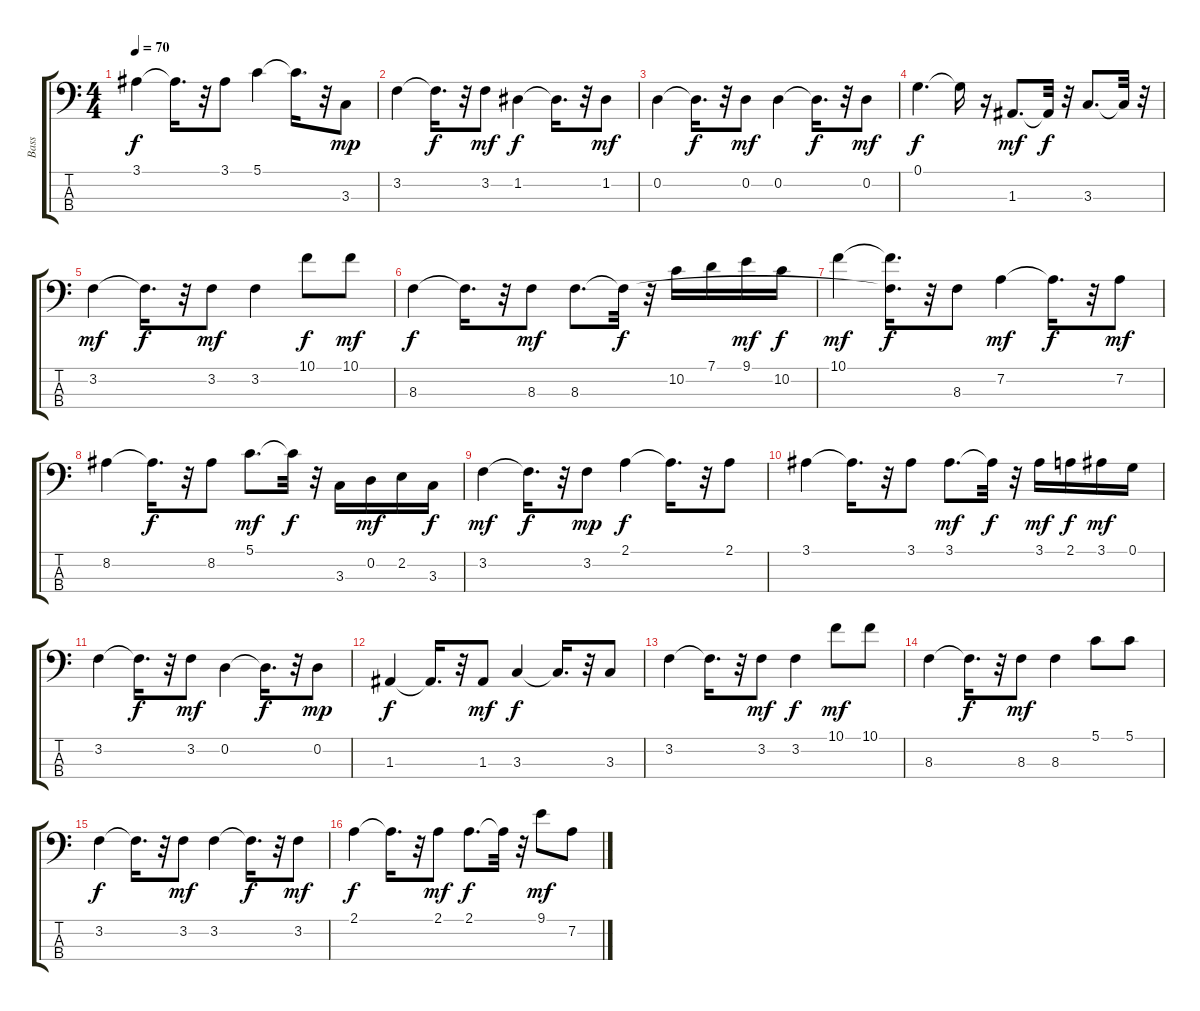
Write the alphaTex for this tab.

\track ("Bass" "Bass") {instrument electricbassfinger}
\staff {score tabs}
\tuning (G2 D2 A1 E1) {hide}
\ts (4 4)
\tempo 70
\clef f4
\ks c
3.1.4{dy f} 3.1{t}.16{d} r.32 3.1.8 5.1.4 5.1{t}.16{d} r.32 3.3.8{dy mp} |
3.2.4 3.2{t}.16{d dy f} r.32 3.2.8{dy mf} 1.2.4{dy f} 1.2{t}.16{d} r.32 1.2.8{dy mf} |
0.2.4 0.2{t}.16{d dy f} r.32 0.2.8{dy mf} 0.2.4 0.2{t}.16{d dy f} r.32 0.2.8{dy mf} |
0.1.4{d dy f} 0.1{t}.16 r.16 1.3.8{d dy mf} 1.3{t}.32{dy f} r.32 3.3.8{d} 3.3{t}.32 r.32 |
3.2.4{dy mf} 3.2{t}.16{d dy f} r.32 3.2.8{dy mf} 3.2.4 10.1.8{dy f} 10.1.8{dy mf} |
8.3.4{dy f} 8.3{t}.16{d} r.32 8.3.8{dy mf} 8.3.8{d} 8.3{t}.32{dy f} r.32 10.2.16 7.1.16 9.1.16{dy mf} 10.2.16{dy f} |
10.1.4{dy mf} (10.1{t} 8.3{t}).16{d dy f} r.32 8.3.8 7.2.4{dy mf} 7.2{t}.16{d dy f} r.32 7.2.8{dy mf} |
8.2.4 8.2{t}.16{d dy f} r.32 8.2.8 5.1.8{d dy mf} 5.1{t}.32{dy f} r.32 3.3.16 0.2.16{dy mf} 2.2.16 3.3.16{dy f} |
3.2.4{dy mf} 3.2{t}.16{d dy f} r.32 3.2.8{dy mp} 2.1.4{dy f} 2.1{t}.16{d} r.32 2.1.8 |
3.1.4 3.1{t}.16{d} r.32 3.1.8 3.1.8{d dy mf} 3.1{t}.32{dy f} r.32 3.1.16{dy mf} 2.1.16{dy f} 3.1.16{dy mf} 0.1.16 |
3.2.4 3.2{t}.16{d dy f} r.32 3.2.8{dy mf} 0.2.4 0.2{t}.16{d dy f} r.32 0.2.8{dy mp} |
1.3.4{dy f} 1.3{t}.16{d} r.32 1.3.8{dy mf} 3.3.4{dy f} 3.3{t}.16{d} r.32 3.3.8 |
3.2.4 3.2{t}.16{d} r.32 3.2.8{dy mf} 3.2.4{dy f} 10.1.8{dy mf} 10.1.8 |
8.3.4 8.3{t}.16{d dy f} r.32 8.3.8{dy mf} 8.3.4 5.1.8 5.1.8 |
3.2.4{dy f} 3.2{t}.16{d} r.32 3.2.8{dy mf} 3.2.4 3.2{t}.16{d dy f} r.32 3.2.8{dy mf} |
2.1.4{dy f} 2.1{t}.16{d} r.32 2.1.8{dy mf} 2.1.8{d dy f} 2.1{t}.32 r.32 9.1.8{dy mf} 7.2.8
